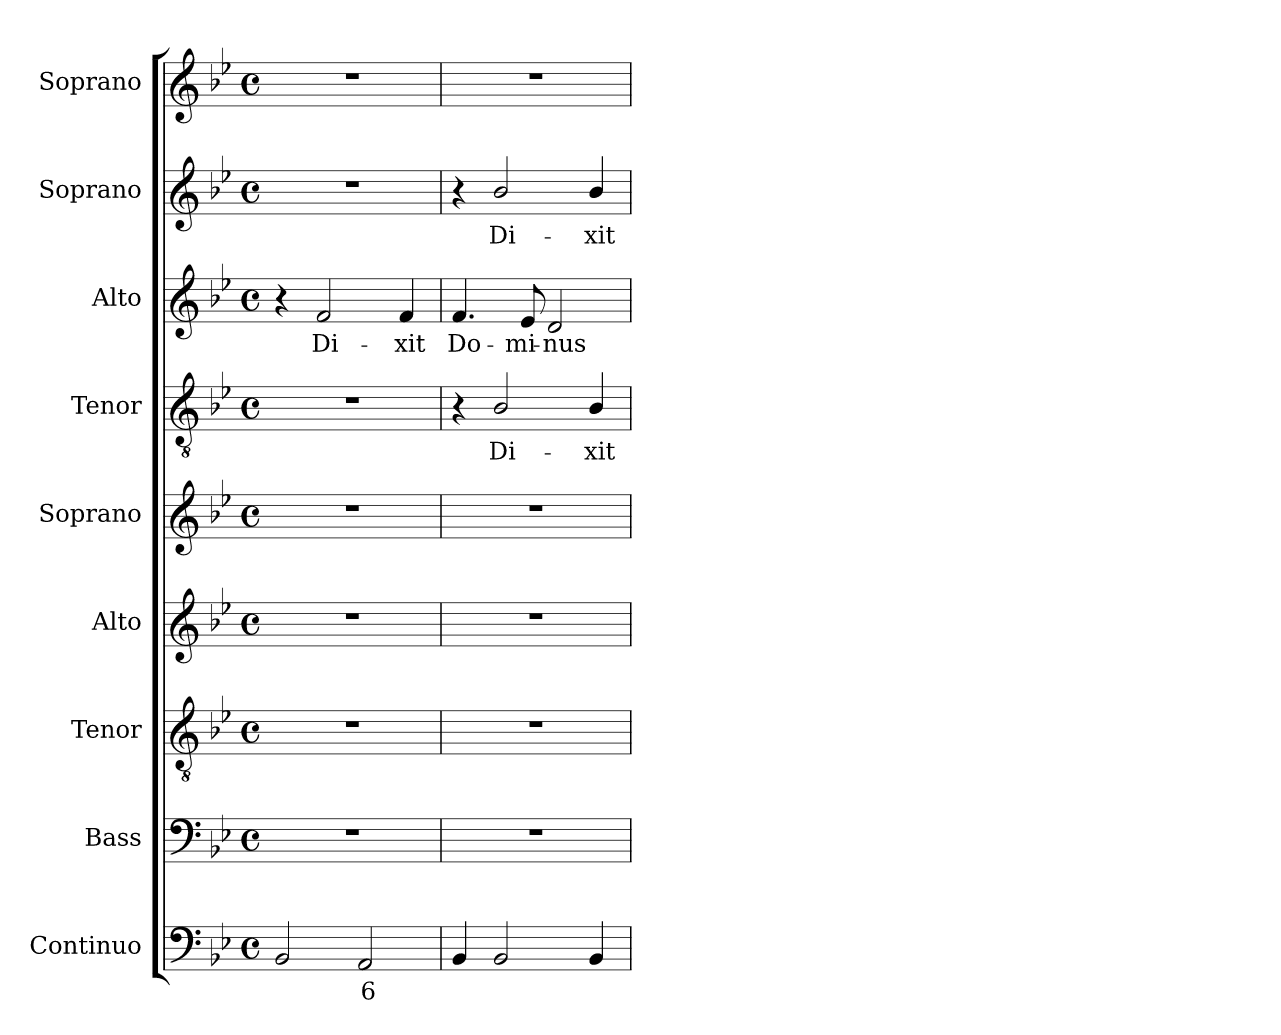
**kern	**text	**kern	**kern	**kern	**kern	**kern	**text	**kern	**text	**kern	**text	**kern
*part9	*part9	*part8	*part7	*part6	*part5	*part4	*part4	*part3	*part3	*part2	*part2	*part1
*staff9	*staff9	*staff8	*staff7	*staff6	*staff5	*staff4	*staff4	*staff3	*staff3	*staff2	*staff2	*staff1
*I"Continuo	*	*I"Bass	*I"Tenor	*I"Alto	*I"Soprano	*I"Tenor	*	*I"Alto	*	*I"Soprano	*	*I"Soprano
*I'Cont.	*	*I'B.	*I'T.	*I'A.	*I'S.	*I'T.	*	*I'A.	*	*I'S.	*	*I'S.
!!LO:PB:g=z
*clefF4	*	*clefF4	*clefGv2	*clefG2	*clefG2	*clefGv2	*	*clefG2	*	*clefG2	*	*clefG2
*	*	*	*ITrd7c12	*	*	*ITrd7c12	*	*	*	*	*	*
*k[b-e-]	*	*k[b-e-]	*k[b-e-]	*k[b-e-]	*k[b-e-]	*k[b-e-]	*	*k[b-e-]	*	*k[b-e-]	*	*k[b-e-]
*B-:	*	*B-:	*B-:	*B-:	*B-:	*B-:	*	*B-:	*	*B-:	*	*B-:
*M4/4	*	*M4/4	*M4/4	*M4/4	*M4/4	*M4/4	*	*M4/4	*	*M4/4	*	*M4/4
*met(c)	*	*met(c)	*met(c)	*met(c)	*met(c)	*met(c)	*	*met(c)	*	*met(c)	*	*met(c)
=1	=1	=1	=1	=1	=1	=1	=1	=1	=1	=1	=1	=1
2BB-i/	.	1r	1r	1r	1r	1r	.	4r	.	1r	.	1r
!	!	!	!	!	!	!	!	!	!LO:LY:b:color=#000000	!	!	!
.	.	.	.	.	.	.	.	2fi/	Di-	.	.	.
!	!LO:LY:b:color=#000000	!	!	!	!	!	!	!	!	!	!	!
2AAi/	6	.	.	.	.	.	.	.	.	.	.	.
!	!	!	!	!	!	!	!	!	!LO:LY:b:color=#000000	!	!	!
.	.	.	.	.	.	.	.	4fi/	-xit	.	.	.
=2	=2	=2	=2	=2	=2	=2	=2	=2	=2	=2	=2	=2
!	!	!	!	!	!	!	!	!	!LO:LY:b:color=#000000	!	!	!
4BB-i/	.	1r	1r	1r	1r	4r	.	4.fi/	Do-	4r	.	1r
!	!	!	!	!	!	!	!LO:LY:b:color=#000000	!	!	!	!	!
!	!	!	!	!	!	!	!	!	!	!	!LO:LY:b:color=#000000	!
2BB-i/	.	.	.	.	.	2BB-i/	Di-	.	.	2b-i/	Di-	.
!	!	!	!	!	!	!	!	!	!LO:LY:b:color=#000000	!	!	!
.	.	.	.	.	.	.	.	8e-i/	-mi-	.	.	.
!	!	!	!	!	!	!	!	!	!LO:LY:b:color=#000000	!	!	!
.	.	.	.	.	.	.	.	2di/	-nus	.	.	.
!	!	!	!	!	!	!	!LO:LY:b:color=#000000	!	!	!	!	!
!	!	!	!	!	!	!	!	!	!	!	!LO:LY:b:color=#000000	!
4BB-i/	.	.	.	.	.	4BB-i/	-xit	.	.	4b-i/	-xit	.
=	=	=	=	=	=	=	=	=	=	=	=	=
*-	*-	*-	*-	*-	*-	*-	*-	*-	*-	*-	*-	*-
